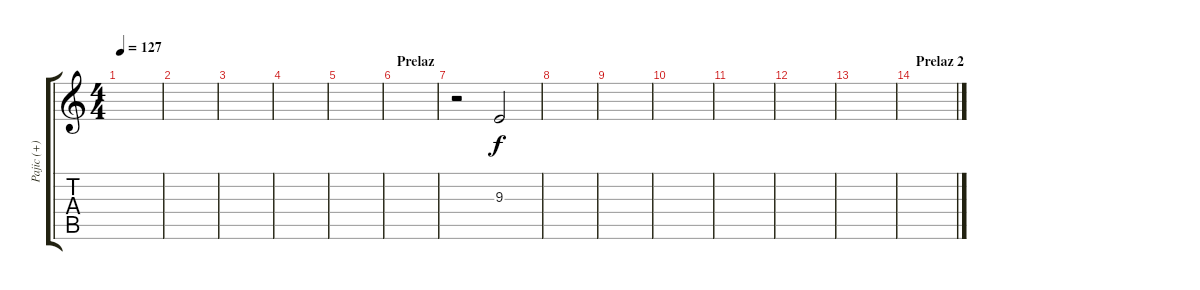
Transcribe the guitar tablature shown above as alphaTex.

\track ("Pajic (+)" "Pajic (+)") {instrument reversecymbal}
\staff {score tabs}
\tuning (E4 B3 G3 D3 A2 E2) {hide}
\ts (4 4)
\tempo 127
\clef g2
\ks c
|
|
|
|
|
\section ("" "Prelaz")
|
r.2 9.3.2 |
|
|
|
|
|
|
\section ("" "Prelaz 2")
